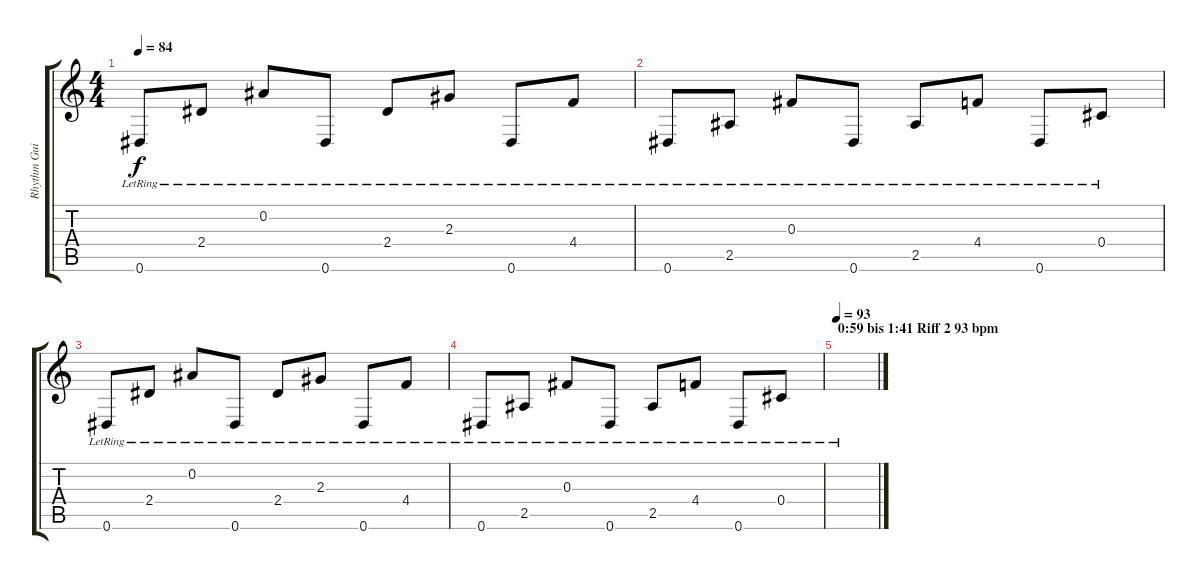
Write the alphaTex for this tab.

\track ("Rhythm Guitar" "Rhythm Gui") {instrument acousticguitarnylon}
\staff {score tabs}
\tuning (Eb4 Bb3 Gb3 Db3 Ab2 Eb2) {hide}
\ts (4 4)
\tempo 84
\clef g2
\ks c
0.6{lr}.8{dy f} 2.4{lr}.8 0.2{lr}.8 0.6{lr}.8 2.4{lr}.8 2.3{lr}.8 0.6{lr}.8 4.4{lr}.8 |
0.6{lr}.8 2.5{lr}.8 0.3{lr}.8 0.6{lr}.8 2.5{lr}.8 4.4{lr}.8 0.6{lr}.8 0.4{lr}.8 |
0.6{lr}.8 2.4{lr}.8 0.2{lr}.8 0.6{lr}.8 2.4{lr}.8 2.3{lr}.8 0.6{lr}.8 4.4{lr}.8 |
0.6{lr}.8 2.5{lr}.8 0.3{lr}.8 0.6{lr}.8 2.5{lr}.8 4.4{lr}.8 0.6{lr}.8 0.4{lr}.8 |
\section ("" "0:59 bis 1:41 Riff 2 93 bpm")
\tempo 93
